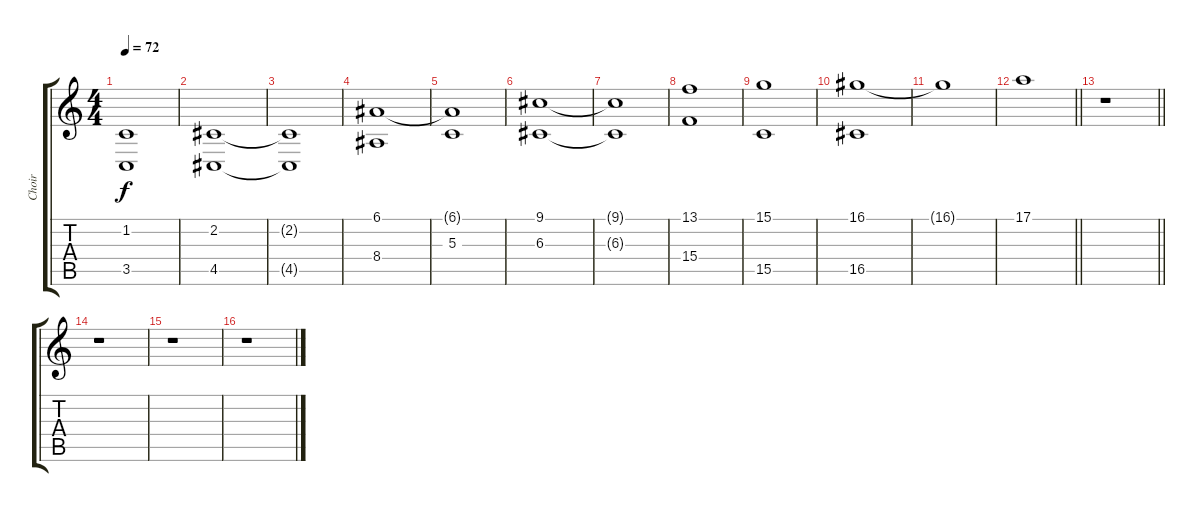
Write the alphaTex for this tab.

\track ("Choir" "Choir") {instrument choiraahs}
\staff {score tabs}
\tuning (E4 B3 G3 D3 A2 E2) {hide}
\ts (4 4)
\tempo 72
\clef g2
\ks c
(1.2 3.5).1{dy f} |
(2.2 4.5).1 |
(2.2{t} 4.5{t}).1 |
(6.1 8.4).1 |
(6.1{t} 5.3).1 |
(9.1 6.3).1 |
(9.1{t} 6.3{t}).1 |
(13.1 15.4).1 |
(15.1 15.5).1 |
(16.1 16.5).1 |
16.1{t}.1 |
\barLineRight lightlight
17.1.1 |
\barLineRight lightlight
r.1 |
r.1 |
r.1 |
r.1
